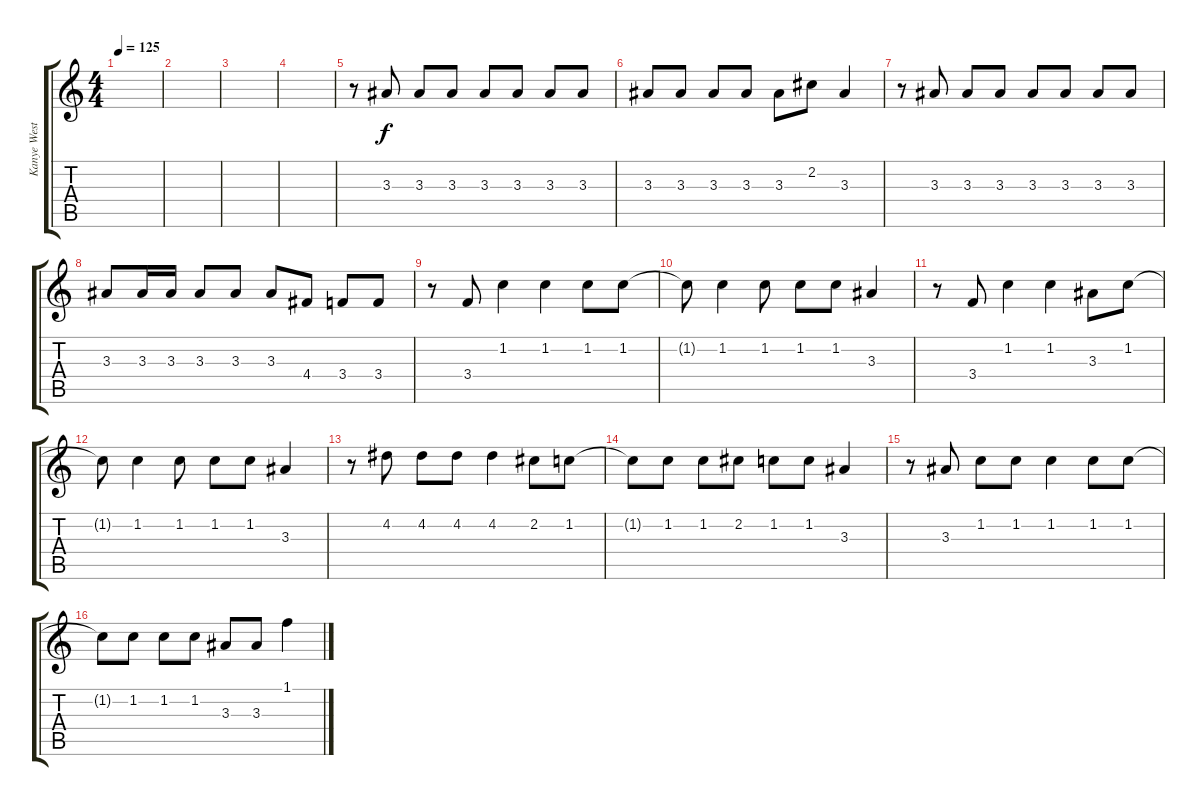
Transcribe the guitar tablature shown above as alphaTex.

\track ("Kanye West" "Kanye West") {instrument distortionguitar}
\staff {score tabs}
\tuning (E4 B3 G3 D3 A2 E2) {hide}
\ts (4 4)
\tempo 125
\clef g2
\ks c
|
|
|
|
r.8 3.3.8{dy f} 3.3.8 3.3.8 3.3.8 3.3.8 3.3.8 3.3.8 |
3.3.8 3.3.8 3.3.8 3.3.8 3.3.8 2.2.8 3.3.4 |
r.8 3.3.8 3.3.8 3.3.8 3.3.8 3.3.8 3.3.8 3.3.8 |
3.3.8 3.3.16 3.3.16 3.3.8 3.3.8 3.3.8 4.4.8 3.4.8 3.4.8 |
r.8 3.4.8 1.2.4 1.2.4 1.2.8 1.2.8 |
1.2{t}.8 1.2.4 1.2.8 1.2.8 1.2.8 3.3.4 |
r.8 3.4.8 1.2.4 1.2.4 3.3.8 1.2.8 |
1.2{t}.8 1.2.4 1.2.8 1.2.8 1.2.8 3.3.4 |
r.8 4.2.8 4.2.8 4.2.8 4.2.4 2.2.8 1.2.8 |
1.2{t}.8 1.2.8 1.2.8 2.2.8 1.2.8 1.2.8 3.3.4 |
r.8 3.3.8 1.2.8 1.2.8 1.2.4 1.2.8 1.2.8 |
1.2{t}.8 1.2.8 1.2.8 1.2.8 3.3.8 3.3.8 1.1.4
